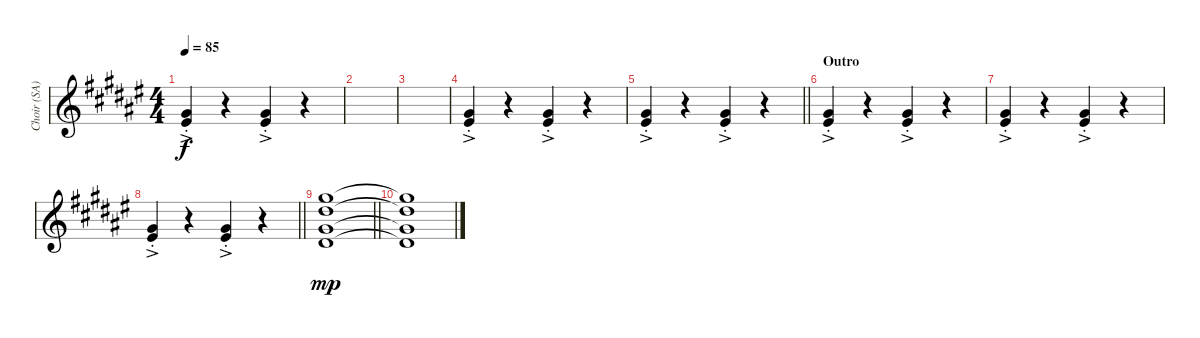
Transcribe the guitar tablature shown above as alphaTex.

\track ("Choir (SA)" "Choir (SA)") {instrument choiraahs}
\staff {score}
\tuning (E4 B3 G3 D3 A2 E2 B1) {hide}
\ts (4 4)
\tempo 85
\clef g2
\ks f#
(4.1{ac st} 6.2{ac st}).4{dy f} r.4 (4.1{ac st} 6.2{ac st}).4 r.4 |
|
|
(4.1{ac st} 6.2{ac st}).4 r.4 (4.1{ac st} 6.2{ac st}).4 r.4 |
\barLineRight lightlight
(4.1{ac st} 6.2{ac st}).4 r.4 (4.1{ac st} 6.2{ac st}).4 r.4 |
\section ("" "Outro")
(4.1{ac st} 6.2{ac st}).4 r.4 (4.1{ac st} 6.2{ac st}).4 r.4 |
(4.1{ac st} 6.2{ac st}).4 r.4 (4.1{ac st} 6.2{ac st}).4 r.4 |
\barLineRight lightlight
(4.1{ac st} 6.2{ac st}).4 r.4 (4.1{ac st} 6.2{ac st}).4 r.4 |
\barLineRight lightlight
(11.1 9.2 25.3 13.4).1{dy mp} |
(11.1{t} 9.2{t} 25.3{t} 13.4{t}).1
